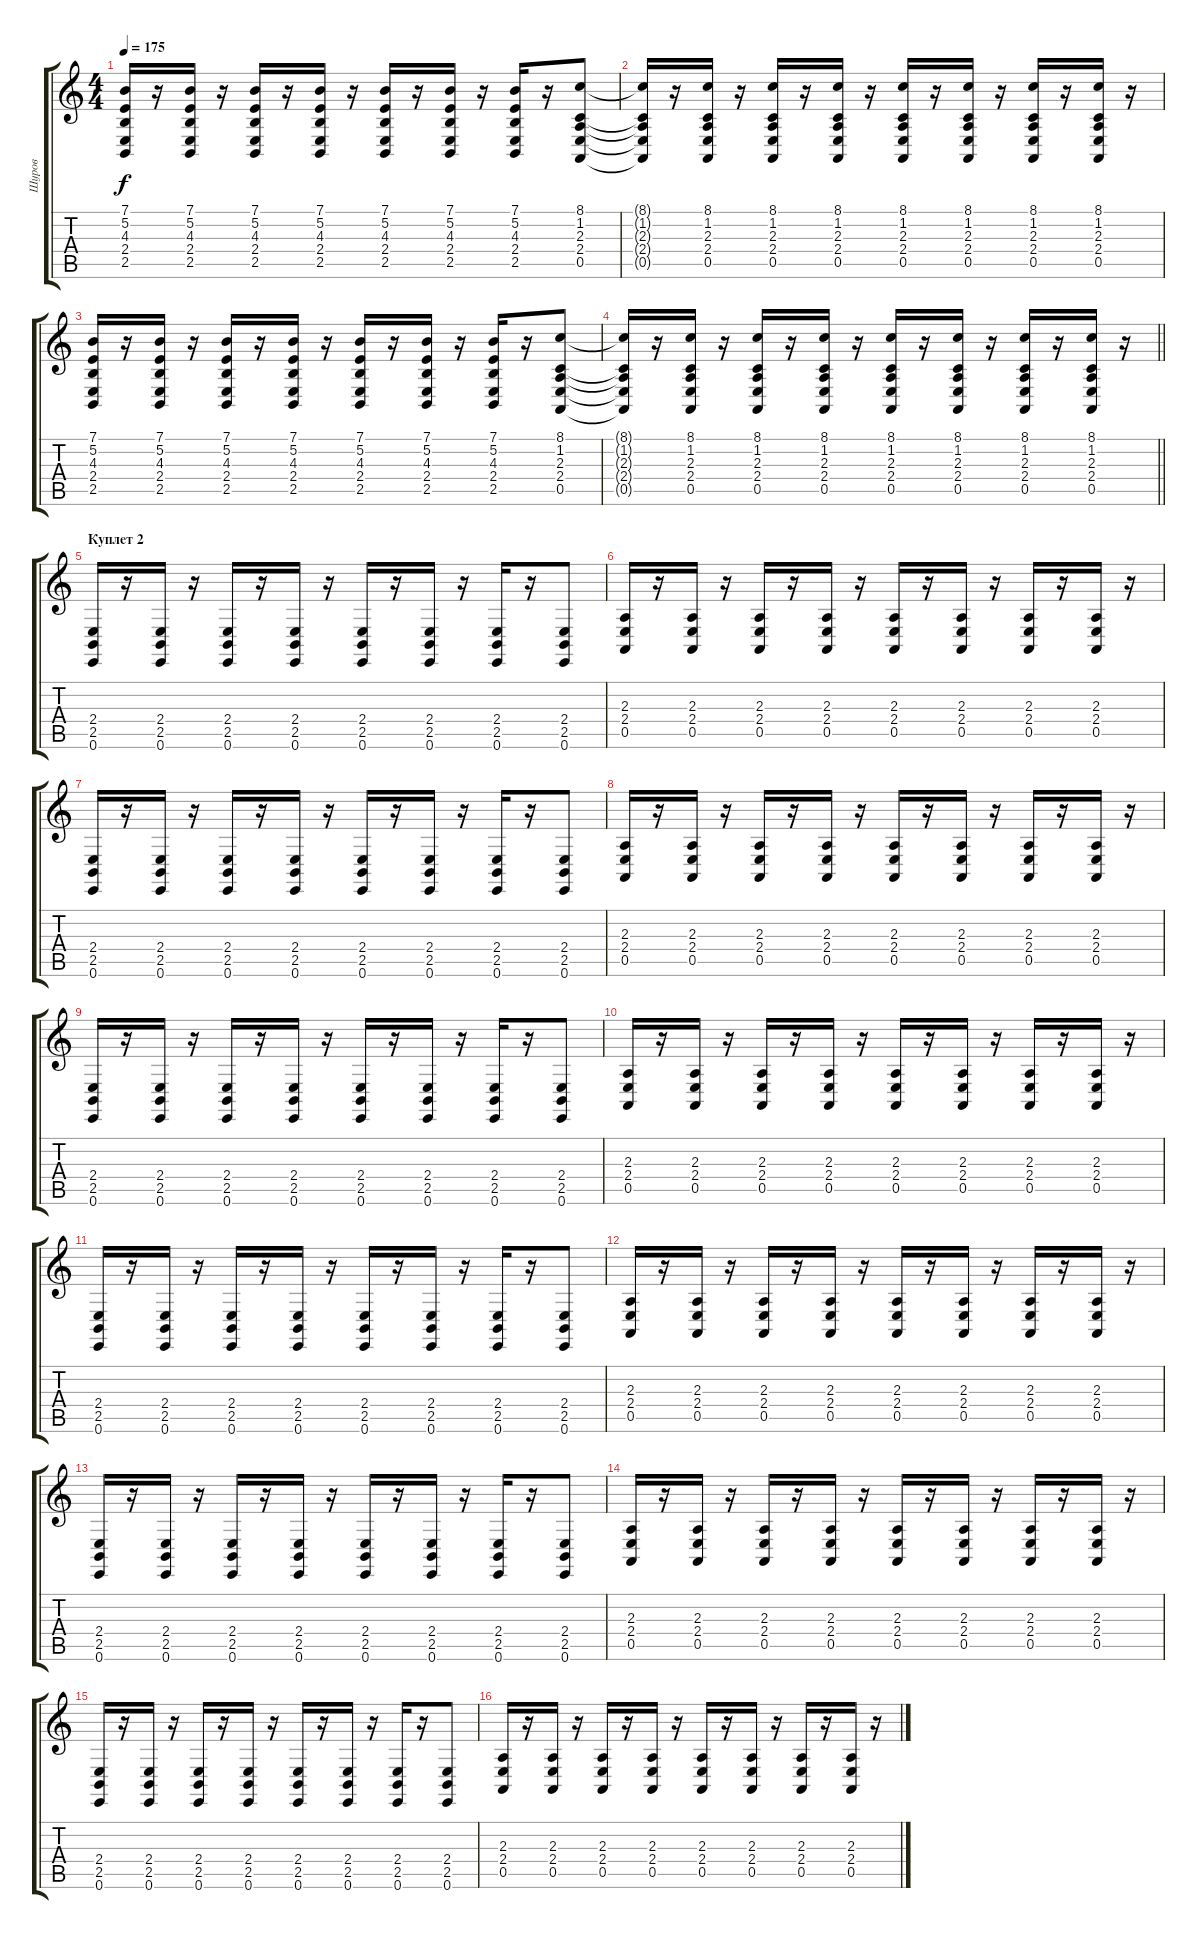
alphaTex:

\track ("Шуров" "Шуров") {instrument lead1square}
\staff {score tabs}
\tuning (E4 B3 G3 D3 A2 E2) {hide}
\ts (4 4)
\tempo 175
\clef g2
\ks c
(7.1 5.2 4.3 2.4 2.5).16{dy f} r.16 (7.1 5.2 4.3 2.4 2.5).16 r.16 (7.1 5.2 4.3 2.4 2.5).16 r.16 (7.1 5.2 4.3 2.4 2.5).16 r.16 (7.1 5.2 4.3 2.4 2.5).16 r.16 (7.1 5.2 4.3 2.4 2.5).16 r.16 (7.1 5.2 4.3 2.4 2.5).16 r.16 (8.1 1.2 2.3 2.4 0.5).8 |
(8.1{t} 1.2{t} 2.3{t} 2.4{t} 0.5{t}).16 r.16 (8.1 1.2 2.3 2.4 0.5).16 r.16 (8.1 1.2 2.3 2.4 0.5).16 r.16 (8.1 1.2 2.3 2.4 0.5).16 r.16 (8.1 1.2 2.3 2.4 0.5).16 r.16 (8.1 1.2 2.3 2.4 0.5).16 r.16 (8.1 1.2 2.3 2.4 0.5).16 r.16 (8.1 1.2 2.3 2.4 0.5).16 r.16 |
(7.1 5.2 4.3 2.4 2.5).16 r.16 (7.1 5.2 4.3 2.4 2.5).16 r.16 (7.1 5.2 4.3 2.4 2.5).16 r.16 (7.1 5.2 4.3 2.4 2.5).16 r.16 (7.1 5.2 4.3 2.4 2.5).16 r.16 (7.1 5.2 4.3 2.4 2.5).16 r.16 (7.1 5.2 4.3 2.4 2.5).16 r.16 (8.1 1.2 2.3 2.4 0.5).8 |
\barLineRight lightlight
(8.1{t} 1.2{t} 2.3{t} 2.4{t} 0.5{t}).16 r.16 (8.1 1.2 2.3 2.4 0.5).16 r.16 (8.1 1.2 2.3 2.4 0.5).16 r.16 (8.1 1.2 2.3 2.4 0.5).16 r.16 (8.1 1.2 2.3 2.4 0.5).16 r.16 (8.1 1.2 2.3 2.4 0.5).16 r.16 (8.1 1.2 2.3 2.4 0.5).16 r.16 (8.1 1.2 2.3 2.4 0.5).16 r.16 |
\section ("" "Куплет 2")
(2.4 2.5 0.6).16 r.16 (2.4 2.5 0.6).16 r.16 (2.4 2.5 0.6).16 r.16 (2.4 2.5 0.6).16 r.16 (2.4 2.5 0.6).16 r.16 (2.4 2.5 0.6).16 r.16 (2.4 2.5 0.6).16 r.16 (2.4 2.5 0.6).8 |
(2.3 2.4 0.5).16 r.16 (2.3 2.4 0.5).16 r.16 (2.3 2.4 0.5).16 r.16 (2.3 2.4 0.5).16 r.16 (2.3 2.4 0.5).16 r.16 (2.3 2.4 0.5).16 r.16 (2.3 2.4 0.5).16 r.16 (2.3 2.4 0.5).16 r.16 |
(2.4 2.5 0.6).16 r.16 (2.4 2.5 0.6).16 r.16 (2.4 2.5 0.6).16 r.16 (2.4 2.5 0.6).16 r.16 (2.4 2.5 0.6).16 r.16 (2.4 2.5 0.6).16 r.16 (2.4 2.5 0.6).16 r.16 (2.4 2.5 0.6).8 |
(2.3 2.4 0.5).16 r.16 (2.3 2.4 0.5).16 r.16 (2.3 2.4 0.5).16 r.16 (2.3 2.4 0.5).16 r.16 (2.3 2.4 0.5).16 r.16 (2.3 2.4 0.5).16 r.16 (2.3 2.4 0.5).16 r.16 (2.3 2.4 0.5).16 r.16 |
(2.4 2.5 0.6).16 r.16 (2.4 2.5 0.6).16 r.16 (2.4 2.5 0.6).16 r.16 (2.4 2.5 0.6).16 r.16 (2.4 2.5 0.6).16 r.16 (2.4 2.5 0.6).16 r.16 (2.4 2.5 0.6).16 r.16 (2.4 2.5 0.6).8 |
(2.3 2.4 0.5).16 r.16 (2.3 2.4 0.5).16 r.16 (2.3 2.4 0.5).16 r.16 (2.3 2.4 0.5).16 r.16 (2.3 2.4 0.5).16 r.16 (2.3 2.4 0.5).16 r.16 (2.3 2.4 0.5).16 r.16 (2.3 2.4 0.5).16 r.16 |
(2.4 2.5 0.6).16 r.16 (2.4 2.5 0.6).16 r.16 (2.4 2.5 0.6).16 r.16 (2.4 2.5 0.6).16 r.16 (2.4 2.5 0.6).16 r.16 (2.4 2.5 0.6).16 r.16 (2.4 2.5 0.6).16 r.16 (2.4 2.5 0.6).8 |
(2.3 2.4 0.5).16 r.16 (2.3 2.4 0.5).16 r.16 (2.3 2.4 0.5).16 r.16 (2.3 2.4 0.5).16 r.16 (2.3 2.4 0.5).16 r.16 (2.3 2.4 0.5).16 r.16 (2.3 2.4 0.5).16 r.16 (2.3 2.4 0.5).16 r.16 |
(2.4 2.5 0.6).16 r.16 (2.4 2.5 0.6).16 r.16 (2.4 2.5 0.6).16 r.16 (2.4 2.5 0.6).16 r.16 (2.4 2.5 0.6).16 r.16 (2.4 2.5 0.6).16 r.16 (2.4 2.5 0.6).16 r.16 (2.4 2.5 0.6).8 |
(2.3 2.4 0.5).16 r.16 (2.3 2.4 0.5).16 r.16 (2.3 2.4 0.5).16 r.16 (2.3 2.4 0.5).16 r.16 (2.3 2.4 0.5).16 r.16 (2.3 2.4 0.5).16 r.16 (2.3 2.4 0.5).16 r.16 (2.3 2.4 0.5).16 r.16 |
(2.4 2.5 0.6).16 r.16 (2.4 2.5 0.6).16 r.16 (2.4 2.5 0.6).16 r.16 (2.4 2.5 0.6).16 r.16 (2.4 2.5 0.6).16 r.16 (2.4 2.5 0.6).16 r.16 (2.4 2.5 0.6).16 r.16 (2.4 2.5 0.6).8 |
(2.3 2.4 0.5).16 r.16 (2.3 2.4 0.5).16 r.16 (2.3 2.4 0.5).16 r.16 (2.3 2.4 0.5).16 r.16 (2.3 2.4 0.5).16 r.16 (2.3 2.4 0.5).16 r.16 (2.3 2.4 0.5).16 r.16 (2.3 2.4 0.5).16 r.16
